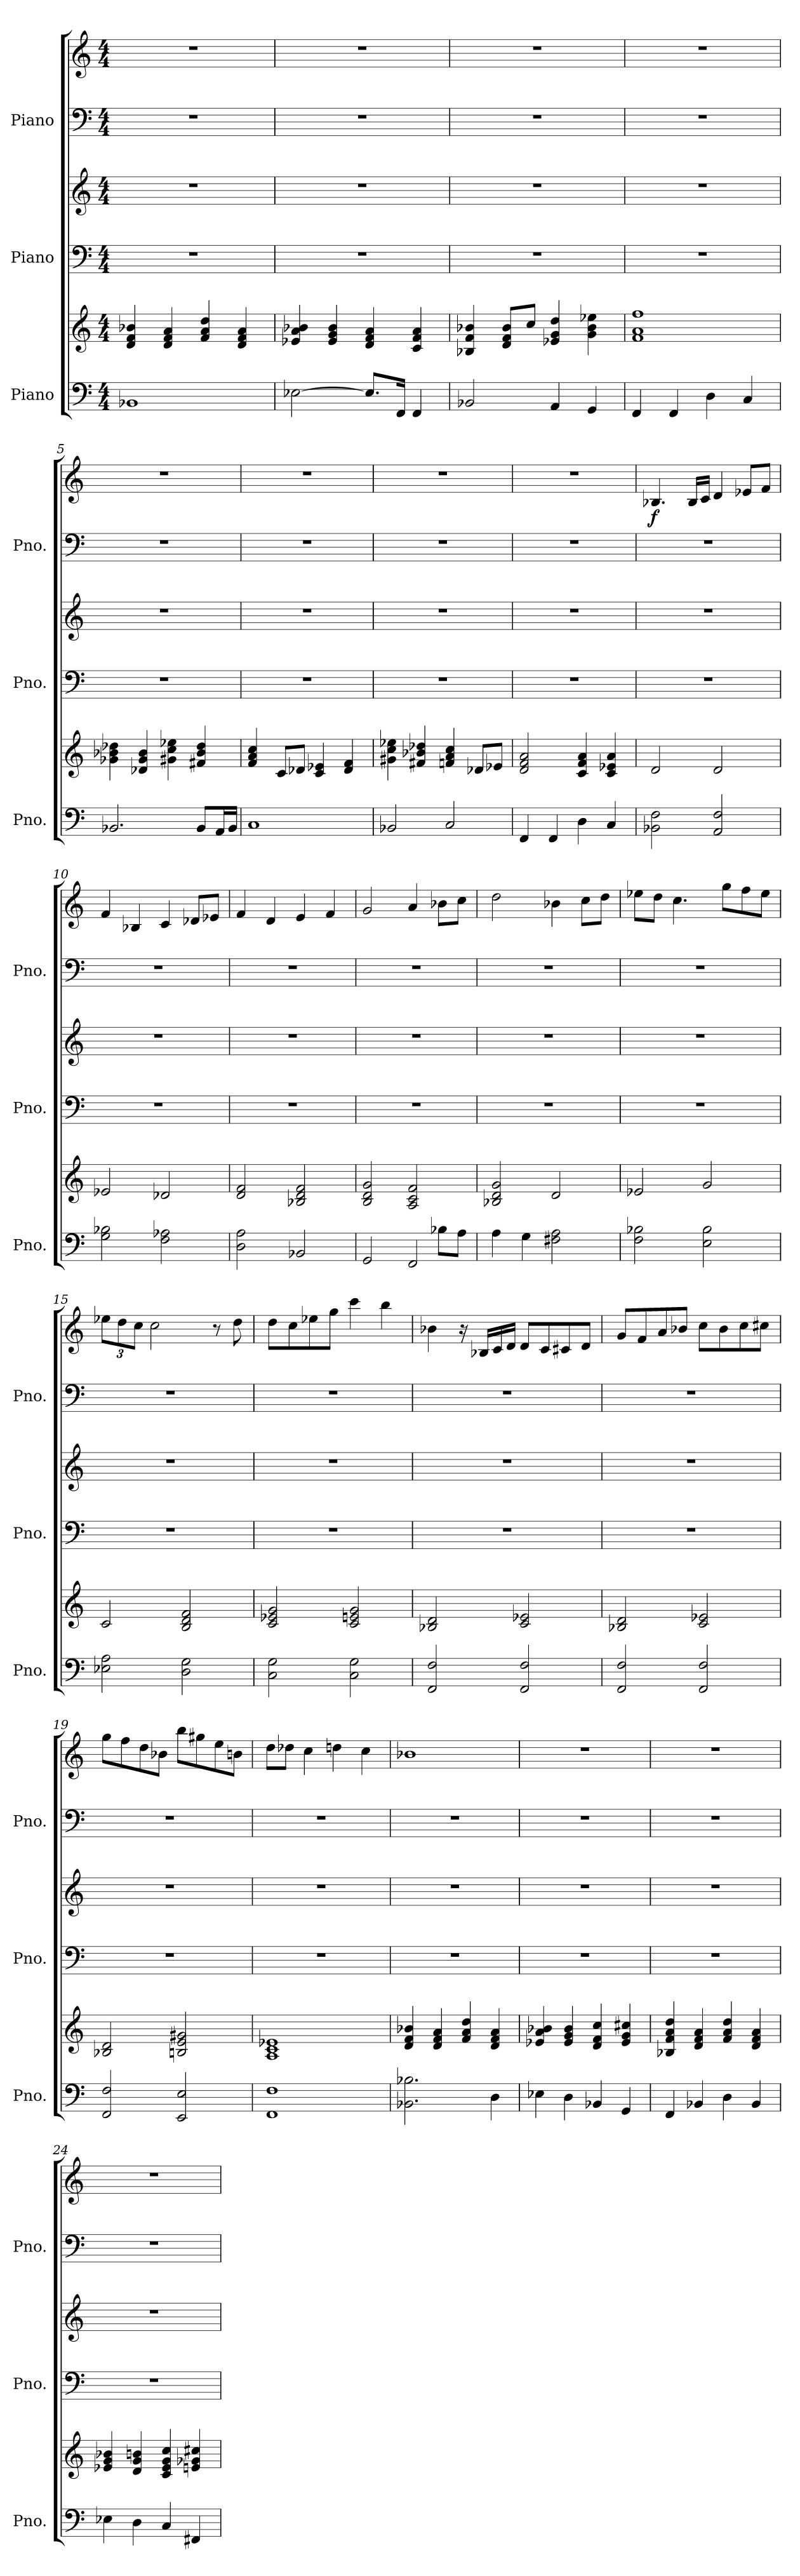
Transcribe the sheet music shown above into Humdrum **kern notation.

**kern	**kern	**kern	**kern	**kern	**kern	**dynam
*part3	*part3	*part2	*part2	*part1	*part1	*part1
*staff6	*staff5	*staff4	*staff3	*staff2	*staff1	*staff1/2
*I"Piano	*	*I"Piano	*	*I"Piano	*	*
*I'Pno.	*	*I'Pno.	*	*I'Pno.	*	*
*clefF4	*clefG2	*clefF4	*clefG2	*clefF4	*clefG2	*
*k[]	*k[]	*k[]	*k[]	*k[]	*k[]	*
*M4/4	*M4/4	*M4/4	*M4/4	*M4/4	*M4/4	*
*MM65	*MM65	*MM65	*MM65	*MM65	*MM65	*
=1	=1	=1	=1	=1	=1	=1
1BB-X	4d/ 4f/ 4b-X/	1r	1r	1r	1r	.
.	4d/ 4f/ 4a/	.	.	.	.	.
.	4f/ 4a/ 4dd/	.	.	.	.	.
.	4d/ 4f/ 4a/	.	.	.	.	.
=2	=2	=2	=2	=2	=2	=2
[2E-X\	4e-X/ 4a/ 4b-X/	1r	1r	1r	1r	.
.	4e-/ 4g/ 4b-/	.	.	.	.	.
8.E-/L]	4d/ 4f/ 4a/	.	.	.	.	.
16FF/Jk	.	.	.	.	.	.
4FF/	4c/ 4f/ 4a/	.	.	.	.	.
=3	=3	=3	=3	=3	=3	=3
2BB-X/	4B-X/ 4f/ 4b-X/	1r	1r	1r	1r	.
.	8d/ 8f/ 8b-/L	.	.	.	.	.
.	8cc/J	.	.	.	.	.
4AA/	4e-X/ 4g/ 4dd/	.	.	.	.	.
4GG/	4g\ 4b-\ 4ee-X\	.	.	.	.	.
=4	=4	=4	=4	=4	=4	=4
4FF/	1f 1a 1ff	1r	1r	1r	1r	.
4FF/	.	.	.	.	.	.
4D\	.	.	.	.	.	.
4C/	.	.	.	.	.	.
=5	=5	=5	=5	=5	=5	=5
2.BB-X/	4g-X\ 4b-X\ 4dd-X\	1r	1r	1r	1r	.
.	4d-X/ 4g-/ 4b-/	.	.	.	.	.
.	4g#X\ 4cc\ 4ee-X\	.	.	.	.	.
8BB-/L	4f#X/ 4b-/ 4dd-/	.	.	.	.	.
16AA/L	.	.	.	.	.	.
16BB-/JJ	.	.	.	.	.	.
=6	=6	=6	=6	=6	=6	=6
1C	4f/ 4a/ 4cc/	1r	1r	1r	1r	.
.	8c/L	.	.	.	.	.
.	8d-X/J	.	.	.	.	.
.	4c/ 4e-X/	.	.	.	.	.
.	4d-/ 4f/	.	.	.	.	.
!!LO:PB:g=z
=7	=7	=7	=7	=7	=7	=7
2BB-X/	4g#X\ 4cc\ 4ee-X\	1r	1r	1r	1r	.
.	4f#X/ 4b-X/ 4dd-X/	.	.	.	.	.
2C/	4fn/ 4a/ 4cc/	.	.	.	.	.
.	8d-X/L	.	.	.	.	.
.	8e-X/J	.	.	.	.	.
=8	=8	=8	=8	=8	=8	=8
4FF/	2d/ 2f/ 2a/	1r	1r	1r	1r	.
4FF/	.	.	.	.	.	.
4D\	4c/ 4f/ 4a/	.	.	.	.	.
4C/	4c/ 4e-X/ 4a/	.	.	.	.	.
=9	=9	=9	=9	=9	=9	=9
!	!	!	!	!	!	!LO:DY:b
2BB-X\ 2F\	2d/	1r	1r	1r	4.B-X/	f
.	.	.	.	.	16B-/LL	.
.	.	.	.	.	16c/JJ	.
2AA/ 2F/	2d/	.	.	.	4d/	.
.	.	.	.	.	8e-X/L	.
.	.	.	.	.	8f/J	.
=10	=10	=10	=10	=10	=10	=10
2G\ 2B-X\	2e-X/	1r	1r	1r	4f/	.
.	.	.	.	.	4B-X/	.
2F\ 2A-X\	2d-X/	.	.	.	4c/	.
.	.	.	.	.	8d-X/L	.
.	.	.	.	.	8e-X/J	.
=11	=11	=11	=11	=11	=11	=11
2D\ 2A\	2d/ 2f/	1r	1r	1r	4f/	.
.	.	.	.	.	4d/	.
2BB-X/	2B-X/ 2d/ 2f/	.	.	.	4e/	.
.	.	.	.	.	4f/	.
=12	=12	=12	=12	=12	=12	=12
*^	*	*	*	*	*	*
2GG/	2.ryy	2B/ 2d/ 2g/	1r	1r	1r	2g/	.
2FF/	.	2A/ 2c/ 2f/	.	.	.	4a/	.
.	8B-X\L	.	.	.	.	8b-X\L	.
.	8A\J	.	.	.	.	8cc\J	.
*v	*v	*	*	*	*	*	*
!!LO:LB:g=z
=13	=13	=13	=13	=13	=13	=13
4A\	2B-X/ 2d/ 2g/	1r	1r	1r	2dd\	.
4G\	.	.	.	.	.	.
2F#X\ 2A\	2d/	.	.	.	4b-X\	.
.	.	.	.	.	8cc\L	.
.	.	.	.	.	8dd\J	.
=14	=14	=14	=14	=14	=14	=14
2F\ 2B-X\	2e-X/	1r	1r	1r	8ee-X\L	.
.	.	.	.	.	8dd\J	.
.	.	.	.	.	4.cc\	.
2E\ 2B-\	2g/	.	.	.	.	.
.	.	.	.	.	8gg\L	.
.	.	.	.	.	8ff\	.
.	.	.	.	.	8ee-\J	.
=15	=15	=15	=15	=15	=15	=15
*	*	*	*	*	*Xbrackettup	*
2E-X\ 2A\	2c/	1r	1r	1r	12ee-X\L	.
.	.	.	.	.	12dd\	.
.	.	.	.	.	12cc\J	.
.	.	.	.	.	2cc\	.
2D\ 2G\	2B/ 2d/ 2f/	.	.	.	.	.
.	.	.	.	.	8r	.
.	.	.	.	.	8dd\	.
=16	=16	=16	=16	=16	=16	=16
2C\ 2G\	2c/ 2e-X/ 2g/	1r	1r	1r	8dd\L	.
.	.	.	.	.	8cc\	.
.	.	.	.	.	8ee-X\	.
.	.	.	.	.	8gg\J	.
2C\ 2G\	2c/ 2en/ 2g/	.	.	.	4ccc\	.
.	.	.	.	.	4bb\	.
=17	=17	=17	=17	=17	=17	=17
2FF/ 2F/	2B-X/ 2d/	1r	1r	1r	4b-X\	.
.	.	.	.	.	16r	.
.	.	.	.	.	16B-X/LL	.
.	.	.	.	.	16c/	.
.	.	.	.	.	16d/JJ	.
2FF/ 2F/	2c/ 2e-X/	.	.	.	8d/L	.
.	.	.	.	.	8c/	.
.	.	.	.	.	8c#X/	.
.	.	.	.	.	8d/J	.
!!LO:PB:g=z
=18	=18	=18	=18	=18	=18	=18
2FF/ 2F/	2B-X/ 2d/	1r	1r	1r	8g/L	.
.	.	.	.	.	8f/	.
.	.	.	.	.	8a/	.
.	.	.	.	.	8b-X/J	.
2FF/ 2F/	2c/ 2e-X/	.	.	.	8cc\L	.
.	.	.	.	.	8b-\	.
.	.	.	.	.	8cc\	.
.	.	.	.	.	8cc#X\J	.
=19	=19	=19	=19	=19	=19	=19
2FF/ 2F/	2B-X/ 2d/	1r	1r	1r	8gg\L	.
.	.	.	.	.	8ff\	.
.	.	.	.	.	8dd\	.
.	.	.	.	.	8b-X\J	.
2EE/ 2E/	2Bn/ 2e/ 2g#X/	.	.	.	8bb\L	.
.	.	.	.	.	8gg#X\	.
.	.	.	.	.	8ee\	.
.	.	.	.	.	8bn\J	.
=20	=20	=20	=20	=20	=20	=20
1FF 1F	1A 1c 1e-X	1r	1r	1r	8dd\L	.
.	.	.	.	.	8dd-X\J	.
.	.	.	.	.	4cc\	.
.	.	.	.	.	4ddn\	.
.	.	.	.	.	4cc\	.
=21	=21	=21	=21	=21	=21	=21
2.BB-X\ 2.B-X\	4d/ 4f/ 4b-X/	1r	1r	1r	1b-X	.
.	4d/ 4f/ 4a/	.	.	.	.	.
.	4f/ 4a/ 4dd/	.	.	.	.	.
4D\	4d/ 4f/ 4a/	.	.	.	.	.
=22	=22	=22	=22	=22	=22	=22
4E-X\	4e-X/ 4a/ 4b-X/	1r	1r	1r	1r	.
4D\	4e-/ 4g/ 4b-/	.	.	.	.	.
4BB-X/	4d/ 4f/ 4cc/	.	.	.	.	.
4GG/	4e-/ 4g/ 4cc#X/	.	.	.	.	.
!!LO:LB:g=z
=23	=23	=23	=23	=23	=23	=23
4FF/	4B-X/ 4f/ 4a/ 4dd/	1r	1r	1r	1r	.
4BB-X/	4d/ 4f/ 4a/	.	.	.	.	.
4D\	4f/ 4a/ 4dd/	.	.	.	.	.
4BB-/	4d/ 4f/ 4a/	.	.	.	.	.
=24	=24	=24	=24	=24	=24	=24
4E-X\	4e-X/ 4g/ 4b-X/	1r	1r	1r	1r	.
4D\	4d/ 4g/ 4bn/	.	.	.	.	.
4C/	4c/ 4e-/ 4g/ 4cc/	.	.	.	.	.
4FF#X/	4en/ 4g-X/ 4cc#X/	.	.	.	.	.
=	=	=	=	=	=	=
*-	*-	*-	*-	*-	*-	*-
